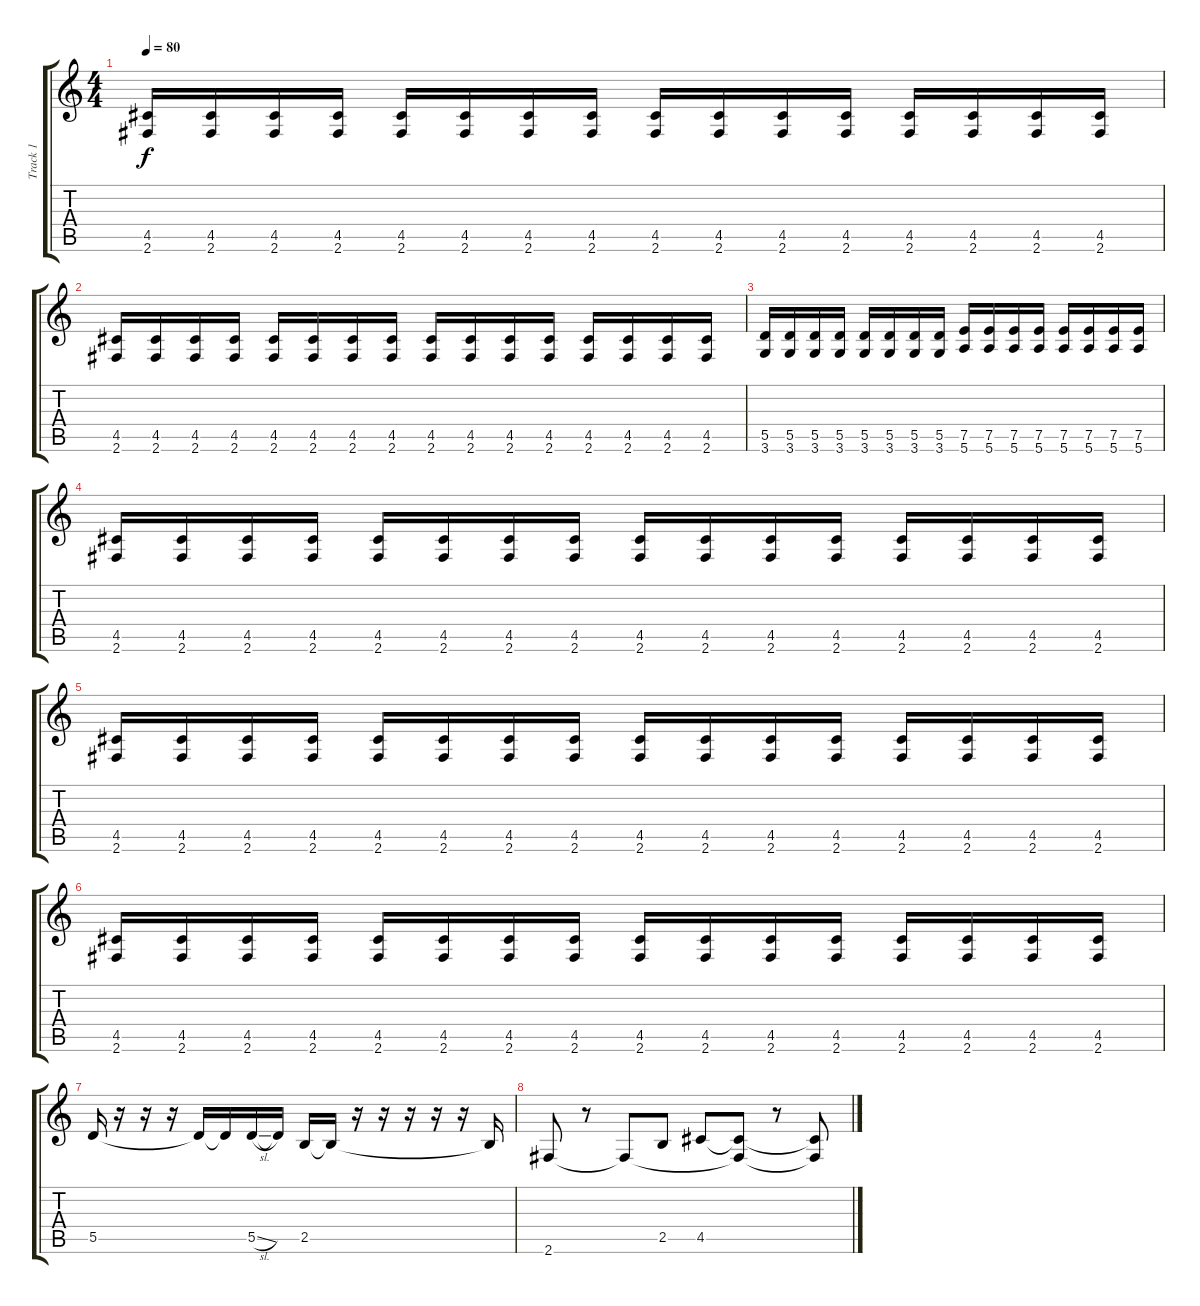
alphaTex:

\track ("Track 1" "Track 1") {instrument distortionguitar}
\staff {score tabs}
\tuning (E4 B3 G3 D3 A2 E2) {hide}
\ts (4 4)
\tempo 80
\clef g2
\ks c
(4.5 2.6).16{dy f} (4.5 2.6).16 (4.5 2.6).16 (4.5 2.6).16 (4.5 2.6).16 (4.5 2.6).16 (4.5 2.6).16 (4.5 2.6).16 (4.5 2.6).16 (4.5 2.6).16 (4.5 2.6).16 (4.5 2.6).16 (4.5 2.6).16 (4.5 2.6).16 (4.5 2.6).16 (4.5 2.6).16 |
(4.5 2.6).16 (4.5 2.6).16 (4.5 2.6).16 (4.5 2.6).16 (4.5 2.6).16 (4.5 2.6).16 (4.5 2.6).16 (4.5 2.6).16 (4.5 2.6).16 (4.5 2.6).16 (4.5 2.6).16 (4.5 2.6).16 (4.5 2.6).16 (4.5 2.6).16 (4.5 2.6).16 (4.5 2.6).16 |
(5.5 3.6).16 (5.5 3.6).16 (5.5 3.6).16 (5.5 3.6).16 (5.5 3.6).16 (5.5 3.6).16 (5.5 3.6).16 (5.5 3.6).16 (7.5 5.6).16 (7.5 5.6).16 (7.5 5.6).16 (7.5 5.6).16 (7.5 5.6).16 (7.5 5.6).16 (7.5 5.6).16 (7.5 5.6).16 |
(4.5 2.6).16 (4.5 2.6).16 (4.5 2.6).16 (4.5 2.6).16 (4.5 2.6).16 (4.5 2.6).16 (4.5 2.6).16 (4.5 2.6).16 (4.5 2.6).16 (4.5 2.6).16 (4.5 2.6).16 (4.5 2.6).16 (4.5 2.6).16 (4.5 2.6).16 (4.5 2.6).16 (4.5 2.6).16 |
(4.5 2.6).16 (4.5 2.6).16 (4.5 2.6).16 (4.5 2.6).16 (4.5 2.6).16 (4.5 2.6).16 (4.5 2.6).16 (4.5 2.6).16 (4.5 2.6).16 (4.5 2.6).16 (4.5 2.6).16 (4.5 2.6).16 (4.5 2.6).16 (4.5 2.6).16 (4.5 2.6).16 (4.5 2.6).16 |
(4.5 2.6).16 (4.5 2.6).16 (4.5 2.6).16 (4.5 2.6).16 (4.5 2.6).16 (4.5 2.6).16 (4.5 2.6).16 (4.5 2.6).16 (4.5 2.6).16 (4.5 2.6).16 (4.5 2.6).16 (4.5 2.6).16 (4.5 2.6).16 (4.5 2.6).16 (4.5 2.6).16 (4.5 2.6).16 |
5.5.16 r.16 r.16 r.16 5.5{t}.16 5.5{t}.16 5.5{sl}.16 5.5{t}.16 2.5.16 2.5{t}.16 r.16 r.16 r.16 r.16 r.16 2.5{t}.16 |
2.6.8 r.8 2.6{t}.8 2.5.8 4.5.8 (4.5{t} 2.6{t}).8 r.8 (4.5{t} 2.6{t}).8
